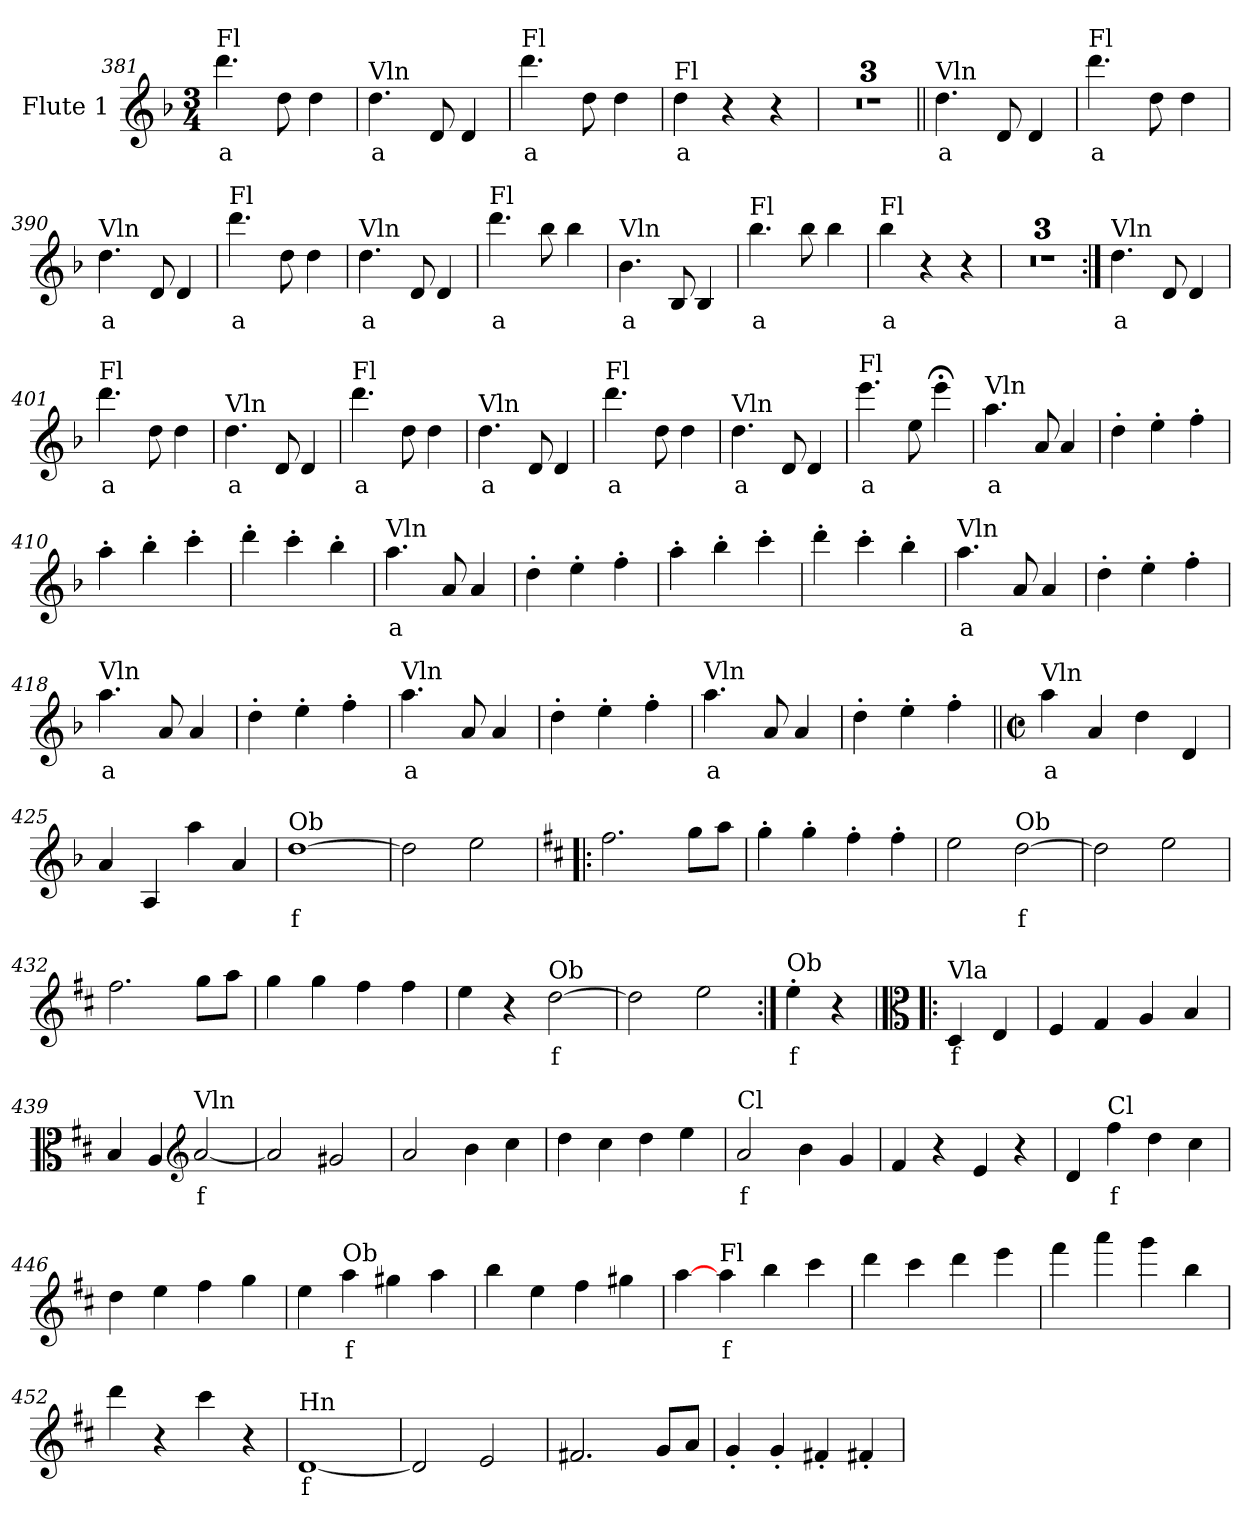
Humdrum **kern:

**kern	**text
*part1	*part1
*staff1	*staff1
*I"Flute 1	*
*I'Fl 1	*
*clefG2	*
*k[b-]	*
*M3/4	*
=381	=381
!LO:TX:a:t=Fl	!
!	!LO:LY:b:color=#FF0000
4.ddd	a
8dd	.
4dd	.
=382	=382
!LO:TX:a:t=Vln	!
!	!LO:LY:b:color=#FF0000
4.dd	a
8d	.
4d	.
=383	=383
!LO:TX:a:t=Fl	!
!	!LO:LY:b:color=#FF0000
4.ddd	a
8dd	.
4dd	.
=384	=384
!LO:TX:a:t=Fl	!
!	!LO:LY:b:color=#FF0000
4dd	a
4r	.
4r	.
=385	=385
2.r	.
=386	=386
2.r	.
=387	=387
2.r	.
=388||	=388||
!LO:TX:a:t=Vln	!
!	!LO:LY:b:color=#FF0000
4.dd	a
8d	.
4d	.
=389	=389
!LO:TX:a:t=Fl	!
!	!LO:LY:b:color=#FF0000
4.ddd	a
8dd	.
4dd	.
!!LO:PB:g=z
=390	=390
!LO:TX:a:t=Vln	!
!	!LO:LY:b:color=#FF0000
4.dd	a
8d	.
4d	.
=391	=391
!LO:TX:a:t=Fl	!
!	!LO:LY:b:color=#FF0000
4.ddd	a
8dd	.
4dd	.
=392	=392
!LO:TX:a:t=Vln	!
!	!LO:LY:b:color=#FF0000
4.dd	a
8d	.
4d	.
=393	=393
!LO:TX:a:t=Fl	!
!	!LO:LY:b:color=#FF0000
4.ddd	a
8bb-	.
4bb-	.
=394	=394
!LO:TX:a:t=Vln	!
!	!LO:LY:b:color=#FF0000
4.b-	a
8B-	.
4B-	.
=395	=395
!LO:TX:a:t=Fl	!
!	!LO:LY:b:color=#FF0000
4.bb-	a
8bb-	.
4bb-	.
=396	=396
!LO:TX:a:t=Fl	!
!	!LO:LY:b:color=#FF0000
4bb-	a
4r	.
4r	.
=397	=397
2.r	.
=398	=398
2.r	.
=399	=399
2.r	.
=400:|!	=400:|!
!LO:TX:a:t=Vln	!
!	!LO:LY:b:color=#FF0000
4.dd	a
8d	.
4d	.
=401	=401
!LO:TX:a:t=Fl	!
!	!LO:LY:b:color=#FF0000
4.ddd	a
8dd	.
4dd	.
=402	=402
!LO:TX:a:t=Vln	!
!	!LO:LY:b:color=#FF0000
4.dd	a
8d	.
4d	.
=403	=403
!LO:TX:a:t=Fl	!
!	!LO:LY:b:color=#FF0000
4.ddd	a
8dd	.
4dd	.
!!LO:PB:g=z
=404	=404
!LO:TX:a:t=Vln	!
!	!LO:LY:b:color=#FF0000
4.dd	a
8d	.
4d	.
=405	=405
!LO:TX:a:t=Fl	!
!	!LO:LY:b:color=#FF0000
4.ddd	a
8dd	.
4dd	.
=406	=406
!LO:TX:a:t=Vln	!
!	!LO:LY:b:color=#FF0000
4.dd	a
8d	.
4d	.
=407	=407
!LO:TX:a:t=Fl	!
!	!LO:LY:b:color=#FF0000
4.eee	a
8ee	.
4eee;<	.
=408	=408
!LO:TX:a:t=Vln	!
!	!LO:LY:b:color=#FF0000
4.aa	a
8a	.
4a	.
=409	=409
4dd'	.
4ee'	.
4ff'	.
=410	=410
4aa'	.
4bb-'	.
4ccc'	.
=411	=411
4ddd'	.
4ccc'	.
4bb-'	.
=412	=412
!LO:TX:a:t=Vln	!
!	!LO:LY:b:color=#FF0000
4.aa	a
8a	.
4a	.
=413	=413
4dd'	.
4ee'	.
4ff'	.
=414	=414
4aa'	.
4bb-'	.
4ccc'	.
=415	=415
4ddd'	.
4ccc'	.
4bb-'	.
=416	=416
!LO:TX:a:t=Vln	!
!	!LO:LY:b:color=#FF0000
4.aa	a
8a	.
4a	.
!!LO:PB:g=z
=417	=417
4dd'	.
4ee'	.
4ff'	.
=418	=418
!LO:TX:a:t=Vln	!
!	!LO:LY:b:color=#FF0000
4.aa	a
8a	.
4a	.
=419	=419
4dd'	.
4ee'	.
4ff'	.
=420	=420
!LO:TX:a:t=Vln	!
!	!LO:LY:b:color=#FF0000
4.aa	a
8a	.
4a	.
=421	=421
4dd'	.
4ee'	.
4ff'	.
=422	=422
!LO:TX:a:t=Vln	!
!	!LO:LY:b:color=#FF0000
4.aa	a
8a	.
4a	.
=423	=423
4dd'	.
4ee'	.
4ff'	.
=424||	=424||
*M2/2	*
*met(c|)	*
*MM232	*
!LO:TX:a:t=Vln	!
!	!LO:LY:b:color=#FF0000
4aa	a
4a	.
4dd	.
4d	.
=425	=425
4a	.
4A	.
4aa	.
4a	.
=426	=426
!LO:TX:a:t=Ob	!
!	!LO:LY:b:color=#FF0000
[1dd	f
=427	=427
2dd]	.
2ee	.
!!LO:PB:g=z
=428!|:	=428!|:
*k[f#c#]	*
2.ff#	.
8gg\L	.
8aa\J	.
=429	=429
4gg'	.
4gg'	.
4ff#'	.
4ff#'	.
=430	=430
2ee	.
!LO:TX:a:t=Ob	!
!	!LO:LY:b:color=#FF0000
[2dd	f
=431	=431
2dd]	.
2ee	.
=432	=432
2.ff#	.
8gg\L	.
8aa\J	.
=433	=433
4gg	.
4gg	.
4ff#	.
4ff#	.
=434	=434
4ee	.
4r	.
!LO:TX:a:t=Ob	!
!	!LO:LY:b:color=#FF0000
[2dd	f
=435	=435
2dd]	.
2ee	.
=436:|!	=436:|!
!LO:TX:a:t=Ob	!
!	!LO:LY:b:color=#FF0000
4ee'	f
4r	.
=437!|:	=437!|:
*clefC3	*
!LO:TX:a:t=Vla	!
!	!LO:LY:b:color=#FF0000
4D	f
4E	.
=438	=438
4F#	.
4G	.
4A	.
4B	.
=439	=439
4B	.
4A	.
*clefG2	*
!LO:TX:a:t=Vln	!
!	!LO:LY:b:color=#FF0000
[2a	f
=440	=440
2a]	.
2g#X	.
!!LO:PB:g=z
=441	=441
2a	.
4b	.
4cc#	.
=442	=442
4dd	.
4cc#	.
4dd	.
4ee	.
=443	=443
!LO:TX:a:t=Cl	!
!	!LO:LY:b:color=#FF0000
2a	f
4b	.
4g	.
=444	=444
4f#	.
4r	.
4e	.
4r	.
=445	=445
4d	.
!LO:TX:a:t=Cl	!
!	!LO:LY:b:color=#FF0000
4ff#	f
4dd	.
4cc#	.
=446	=446
4dd	.
4ee	.
4ff#	.
4gg	.
=447	=447
4ee	.
!LO:TX:a:t=Ob	!
!	!LO:LY:b:color=#FF0000
4aa	f
4gg#X	.
4aa	.
=448	=448
4bb	.
4ee	.
4ff#	.
4gg#X	.
=449	=449
[4aa	.
!LO:TX:a:t=Fl	!
!	!LO:LY:b:color=#FF0000
4aa	f
4bb	.
4ccc#	.
=450	=450
4ddd	.
4ccc#	.
4ddd	.
4eee	.
=451	=451
4fff#	.
4aaa	.
4ggg	.
4bb	.
=452	=452
4ddd	.
4r	.
4ccc#	.
4r	.
!!LO:PB:g=z
=453	=453
!LO:TX:a:t=Hn	!
!	!LO:LY:b:color=#FF0000
[1d	f
=454	=454
2d]	.
2e	.
=455	=455
2.f#X	.
8g/L	.
8a/J	.
=456	=456
4g'	.
4g'	.
4f#X'	.
4f#X'	.
=	=
*-	*-
